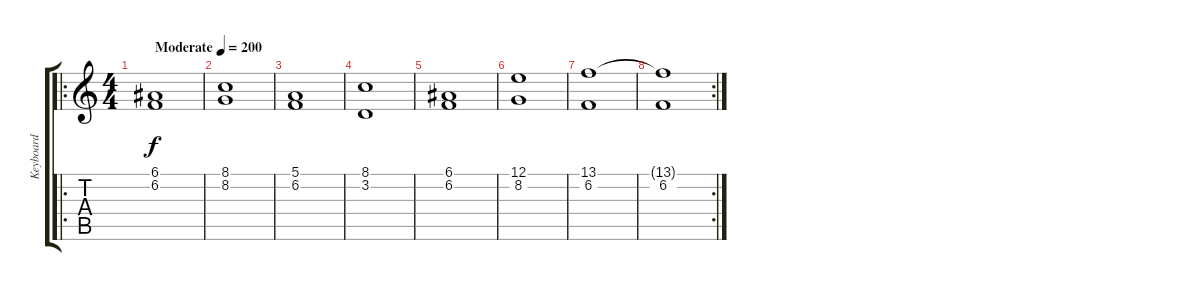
\track ("Keyboard" "Keyboard") {instrument stringensemble1}
\staff {score tabs}
\tuning (E4 B3 G3 D3 A2 E2) {hide}
\ro
\ts (4 4)
\tempo (200 "Moderate")
\clef g2
\ks c
(6.1 6.2).1{dy f instrument stringensemble1} |
(8.1 8.2).1 |
(5.1 6.2).1 |
(8.1 3.2).1 |
(6.1 6.2).1 |
(12.1 8.2).1 |
(13.1 6.2).1 |
\rc 2
(13.1{t} 6.2).1
